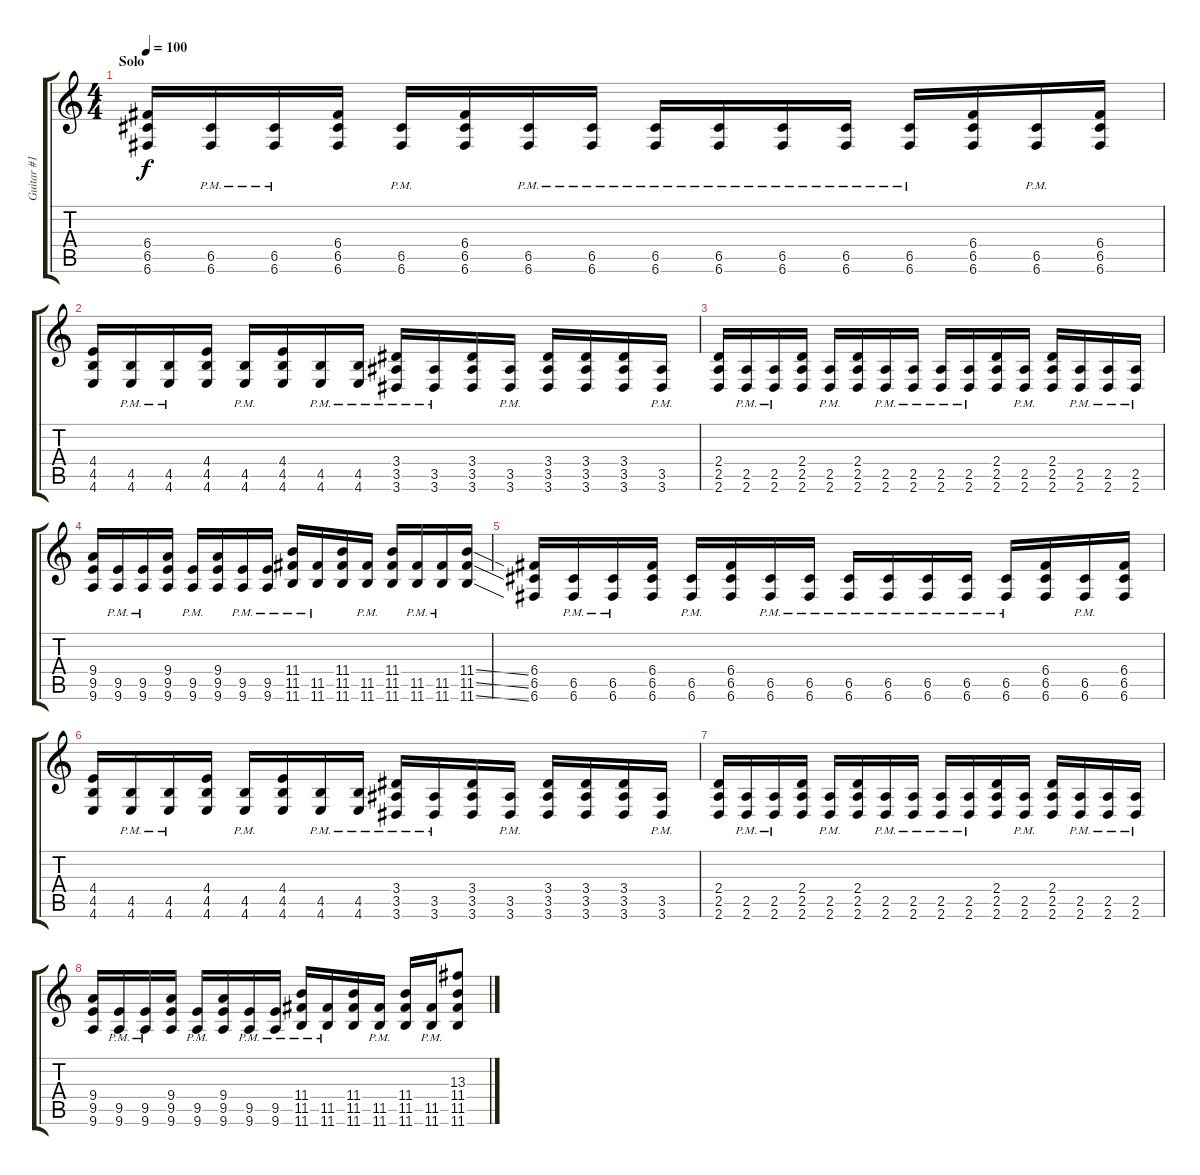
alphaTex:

\track ("Guitar #1" "Guitar #1") {instrument distortionguitar}
\staff {score tabs}
\tuning (D4 A3 F3 C3 G2 C2) {hide}
\ts (4 4)
\section ("" "Solo")
\tempo 100
\clef g2
\ks c
(6.4 6.5 6.6).16{dy f} (6.5{pm} 6.6{pm}).16 (6.5{pm} 6.6{pm}).16 (6.4 6.5 6.6).16 (6.5{pm} 6.6{pm}).16 (6.4 6.5 6.6).16 (6.5{pm} 6.6{pm}).16 (6.5{pm} 6.6{pm}).16 (6.5{pm} 6.6{pm}).16 (6.5{pm} 6.6{pm}).16 (6.5{pm} 6.6{pm}).16 (6.5{pm} 6.6{pm}).16 (6.5{pm} 6.6{pm}).16 (6.4 6.5 6.6).16 (6.5{pm} 6.6{pm}).16 (6.4 6.5 6.6).16 |
(4.4 4.5 4.6).16 (4.5{pm} 4.6{pm}).16 (4.5{pm} 4.6{pm}).16 (4.4 4.5 4.6).16 (4.5{pm} 4.6{pm}).16 (4.4 4.5 4.6).16 (4.5{pm} 4.6{pm}).16 (4.5{pm} 4.6{pm}).16 (3.4 3.5{pm} 3.6{pm}).16 (3.5{pm} 3.6{pm}).16 (3.4 3.5 3.6).16 (3.5{pm} 3.6{pm}).16 (3.4 3.5 3.6).16 (3.4 3.5 3.6).16 (3.4 3.5 3.6).16 (3.5{pm} 3.6{pm}).16 |
(2.4 2.5 2.6).16 (2.5{pm} 2.6{pm}).16 (2.5{pm} 2.6{pm}).16 (2.4 2.5 2.6).16 (2.5{pm} 2.6{pm}).16 (2.4 2.5 2.6).16 (2.5{pm} 2.6{pm}).16 (2.5{pm} 2.6{pm}).16 (2.5{pm} 2.6{pm}).16 (2.5{pm} 2.6{pm}).16 (2.4 2.5 2.6).16 (2.5{pm} 2.6{pm}).16 (2.4 2.5 2.6).16 (2.5{pm} 2.6{pm}).16 (2.5{pm} 2.6{pm}).16 (2.5{pm} 2.6{pm}).16 |
(9.4 9.5 9.6).16 (9.5{pm} 9.6{pm}).16 (9.5{pm} 9.6{pm}).16 (9.4 9.5 9.6).16 (9.5{pm} 9.6{pm}).16 (9.4 9.5 9.6).16 (9.5{pm} 9.6{pm}).16 (9.5{pm} 9.6{pm}).16 (11.4 11.5{pm} 11.6{pm}).16 (11.5{pm} 11.6{pm}).16 (11.4 11.5 11.6).16 (11.5{pm} 11.6{pm}).16 (11.4 11.5 11.6).16 (11.5{pm} 11.6{pm}).16 (11.5{pm} 11.6{pm}).16 (11.4{ss} 11.5{ss} 11.6{ss}).16 |
(6.4 6.5 6.6).16 (6.5{pm} 6.6{pm}).16 (6.5{pm} 6.6{pm}).16 (6.4 6.5 6.6).16 (6.5{pm} 6.6{pm}).16 (6.4 6.5 6.6).16 (6.5{pm} 6.6{pm}).16 (6.5{pm} 6.6{pm}).16 (6.5{pm} 6.6{pm}).16 (6.5{pm} 6.6{pm}).16 (6.5{pm} 6.6{pm}).16 (6.5{pm} 6.6{pm}).16 (6.5{pm} 6.6{pm}).16 (6.4 6.5 6.6).16 (6.5{pm} 6.6{pm}).16 (6.4 6.5 6.6).16 |
(4.4 4.5 4.6).16 (4.5{pm} 4.6{pm}).16 (4.5{pm} 4.6{pm}).16 (4.4 4.5 4.6).16 (4.5{pm} 4.6{pm}).16 (4.4 4.5 4.6).16 (4.5{pm} 4.6{pm}).16 (4.5{pm} 4.6{pm}).16 (3.4 3.5{pm} 3.6{pm}).16 (3.5{pm} 3.6{pm}).16 (3.4 3.5 3.6).16 (3.5{pm} 3.6{pm}).16 (3.4 3.5 3.6).16 (3.4 3.5 3.6).16 (3.4 3.5 3.6).16 (3.5{pm} 3.6{pm}).16 |
(2.4 2.5 2.6).16 (2.5{pm} 2.6{pm}).16 (2.5{pm} 2.6{pm}).16 (2.4 2.5 2.6).16 (2.5{pm} 2.6{pm}).16 (2.4 2.5 2.6).16 (2.5{pm} 2.6{pm}).16 (2.5{pm} 2.6{pm}).16 (2.5{pm} 2.6{pm}).16 (2.5{pm} 2.6{pm}).16 (2.4 2.5 2.6).16 (2.5{pm} 2.6{pm}).16 (2.4 2.5 2.6).16 (2.5{pm} 2.6{pm}).16 (2.5{pm} 2.6{pm}).16 (2.5{pm} 2.6{pm}).16 |
(9.4 9.5 9.6).16 (9.5{pm} 9.6{pm}).16 (9.5{pm} 9.6{pm}).16 (9.4 9.5 9.6).16 (9.5{pm} 9.6{pm}).16 (9.4 9.5 9.6).16 (9.5{pm} 9.6{pm}).16 (9.5{pm} 9.6{pm}).16 (11.4 11.5{pm} 11.6{pm}).16 (11.5{pm} 11.6{pm}).16 (11.4 11.5 11.6).16 (11.5{pm} 11.6{pm}).16 (11.4 11.5 11.6).16 (11.5{pm} 11.6{pm}).16 (13.3 11.4 11.5 11.6).8
